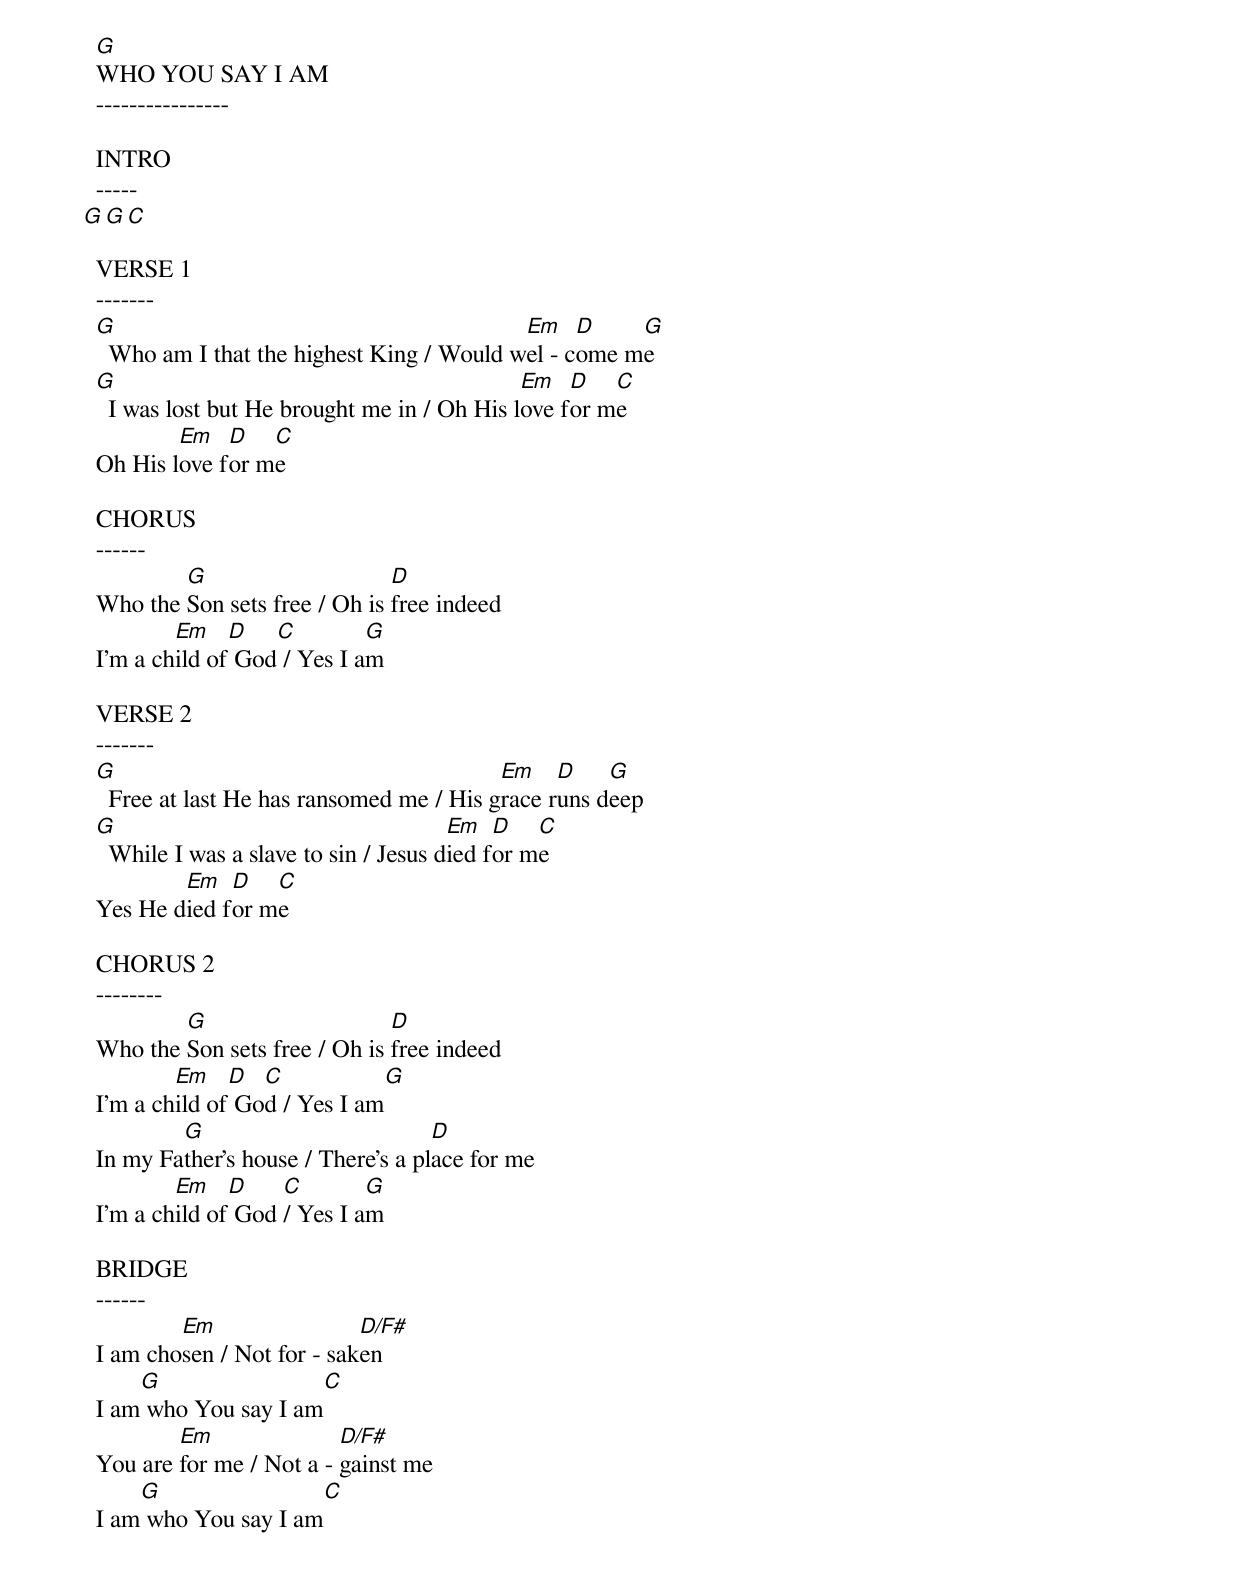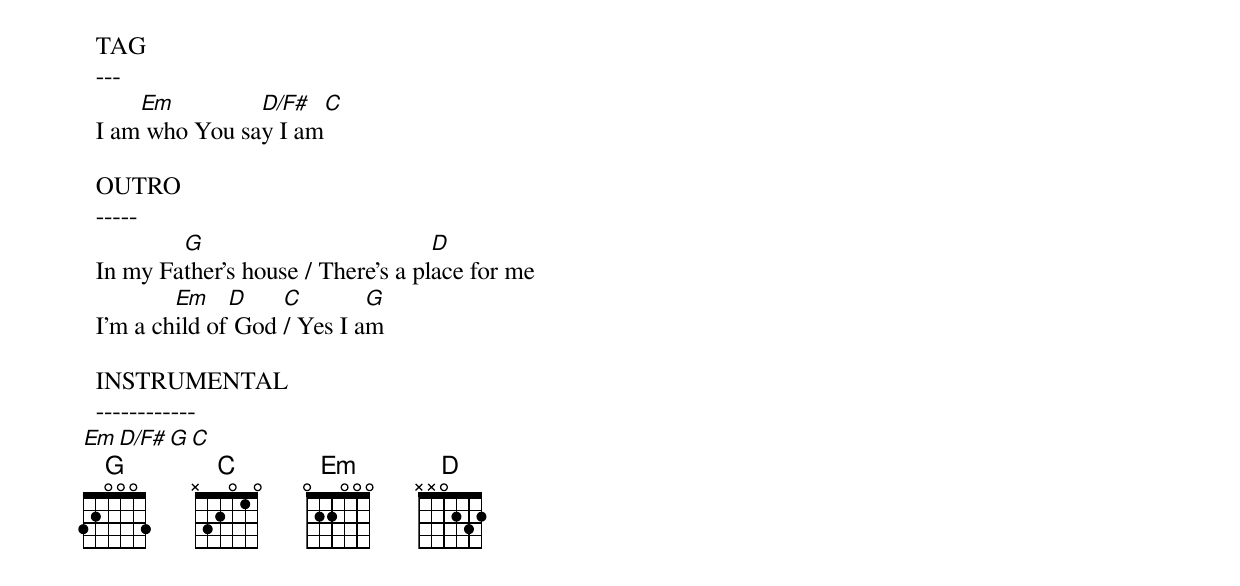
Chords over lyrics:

  G
  WHO YOU SAY I AM
  ----------------

  INTRO
  -----
  G   G   C

  VERSE 1
  -------
  G                                         Em    D    G
    Who am I that the highest King / Would wel - come me
  G                                           Em   D   C
    I was lost but He brought me in / Oh His love for me
          Em   D   C
  Oh His love for me

  CHORUS
  ------
          G                     D
  Who the Son sets free / Oh is free indeed
          Em    D   C         G
  I'm a child of God / Yes I am

  VERSE 2
  -------
  G                                        Em    D    G
    Free at last He has ransomed me / His grace runs deep
  G                                     Em   D   C
    While I was a slave to sin / Jesus died for me
          Em   D   C
  Yes He died for me

  CHORUS 2
  --------
          G                     D
  Who the Son sets free / Oh is free indeed
          Em    D  C           G
  I'm a child of God / Yes I am
          G                          D
  In my Father's house / There's a place for me
          Em    D    C        G
  I'm a child of God / Yes I am

  BRIDGE
  ------
          Em                 D/F#
  I am chosen / Not for - saken
      G                C
  I am who You say I am
          Em               D/F#
  You are for me / Not a - gainst me
      G                C
  I am who You say I am

  TAG
  ---
      Em         D/F#   C
  I am who You say I am

  OUTRO
  -----
          G                          D
  In my Father's house / There's a place for me
          Em    D    C        G
  I'm a child of God / Yes I am

  INSTRUMENTAL
  ------------
  Em   D/F#   G   C
